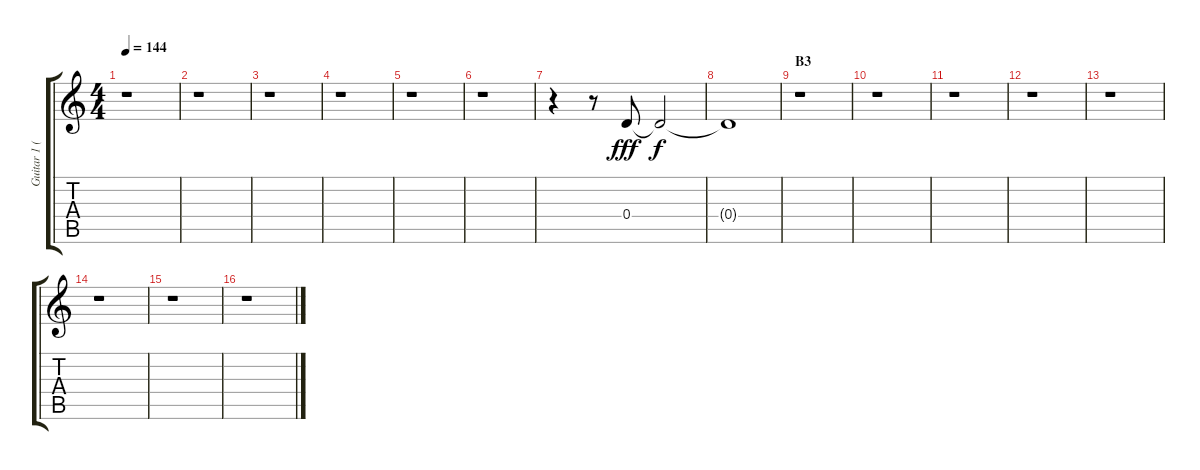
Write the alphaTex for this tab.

\track ("Guitar 1 (Lead)" "Guitar 1 (") {instrument distortionguitar}
\staff {score tabs}
\tuning (E4 B3 G3 D3 A2 D2) {hide}
\ts (4 4)
\tempo 144
\clef g2
\ks c
r.1{dy f} |
r.1 |
r.1 |
r.1 |
r.1 |
r.1 |
r.4 r.8 0.4.8{dy fff} 0.4{t}.2{dy f} |
0.4{t}.1 |
\section ("" "B3")
r.1 |
r.1 |
r.1 |
r.1 |
r.1 |
r.1 |
r.1 |
r.1
